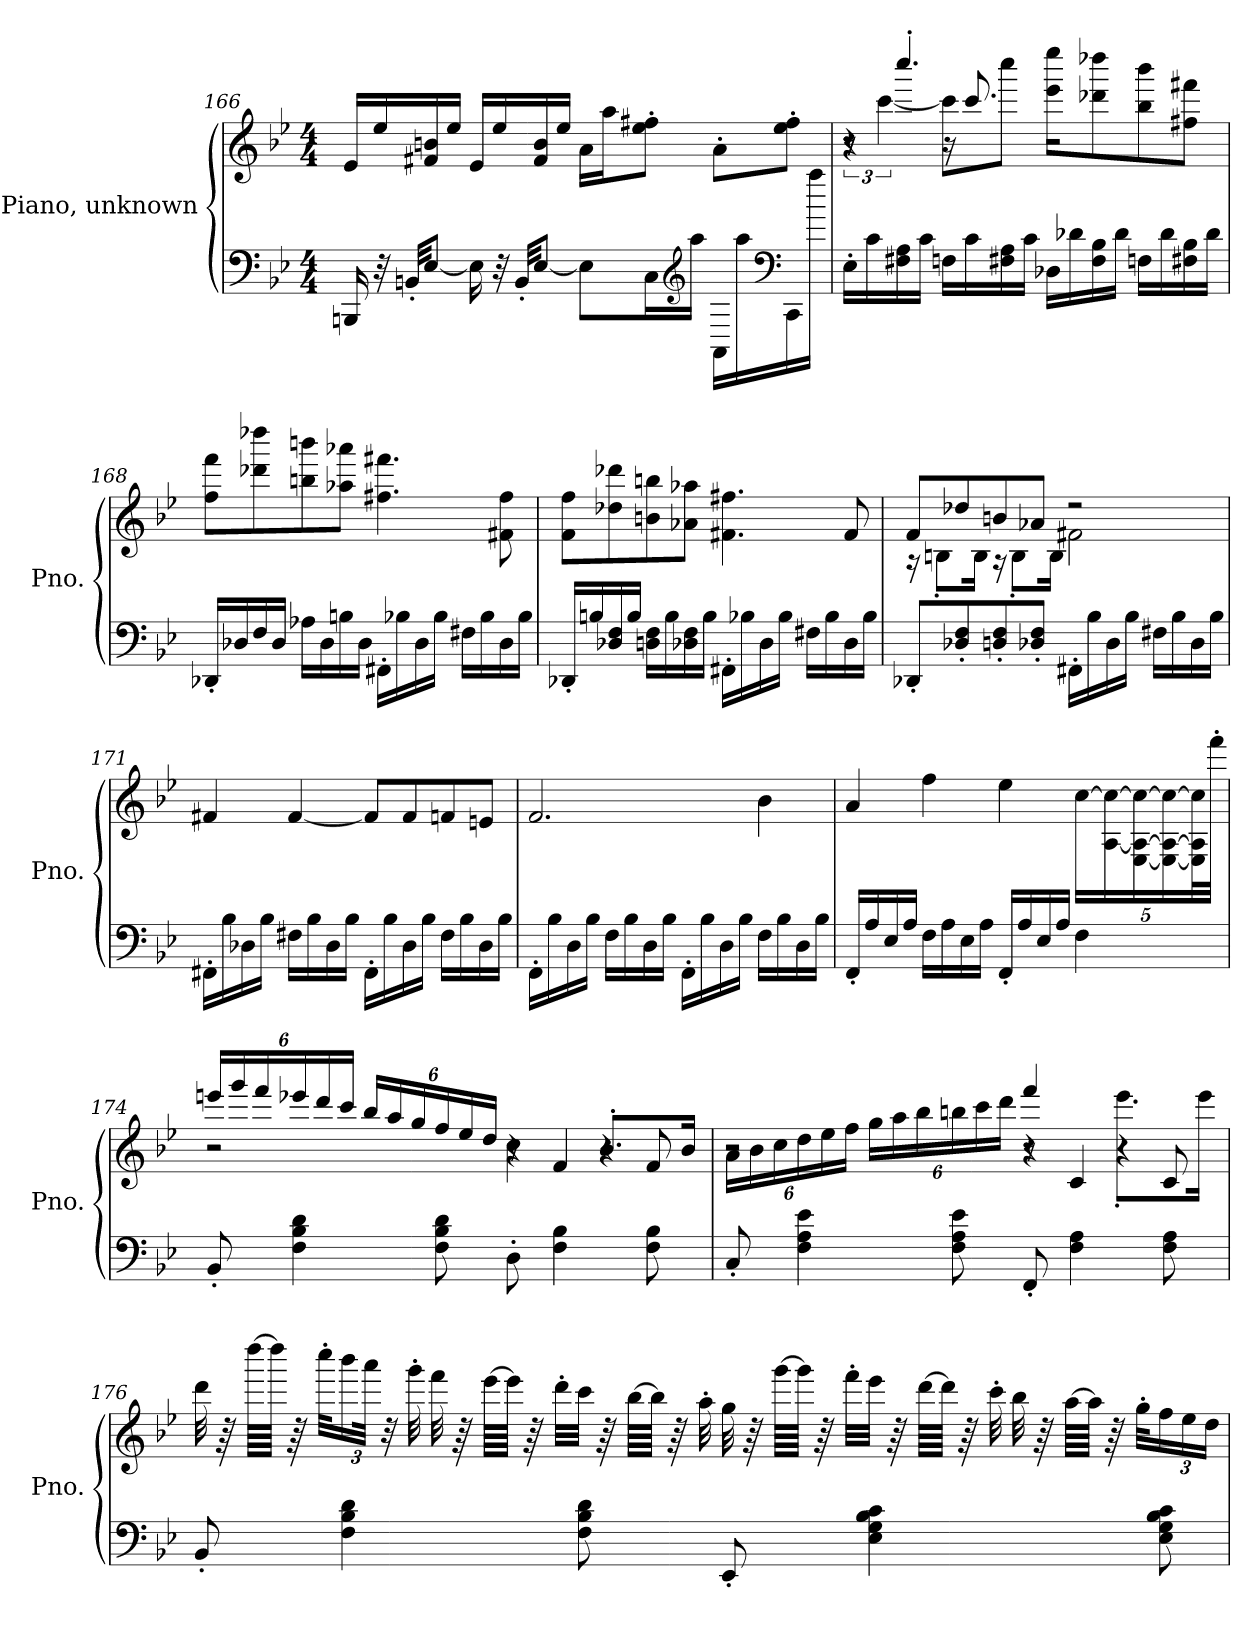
**kern	**kern
*part1	*part1
*staff2	*staff1
*I"Piano, unknown	*
*I'Pno.	*
!!LO:LB:g=z
*clefF4	*clefG2
*k[b-e-]	*k[b-e-]
*M4/4	*M4/4
=166	=166
16BBBn/	16e-/LL
32r	16ee-/
32BBn'/KKL	.
[8E-/J	16f#X/ 16bn/
.	16ee-/JJ
16E-\]	16e-/LL
32r	16ee-/
32BB'/KKL	.
[8E-/J	16f#/ 16b/
.	16ee-/JJ
8E-\L]	16a\LL
.	16aa\J
16C\L	8ee-\' 8ff#X\'J
*clefG2	*
16aa\JJ	.
16AA\LL	8a'\L
16aa\	.
*clefF4	*
16CC\	8ee-\' 8ff#\'J
16aa\JJ	.
!!LO:LB:g=z
=167	=167
*	*^
*	*	*^
16E-'\LL	8r	12r	4r
16c\	.	.	.
.	.	[6ccc\	.
16F#X\ 16A\	4.cccc'/	.	.
16c\JJ	.	.	.
16Fn\LL	.	8ccc\L]	16r
16c\	.	.	8.ccc/
16F#X\ 16A\	.	8cccc\J	.
16c\JJ	.	.	.
16D-X\LL	2r	8eee-\ 8eeee-\L	2r
16d-X\	.	.	.
16F#\ 16B-\	.	8ddd-X\ 8dddd-X\	.
16d-\JJ	.	.	.
16Fn\LL	.	8bb-\ 8bbb-\	.
16d-\	.	.	.
16F#X\ 16B-\	.	8ff#X\ 8fff#X\J	.
16d-\JJ	.	.	.
*	*v	*v	*v
=168	=168
16DD-X'/LL	8ff\ 8fff\L
16D-X/	.
16F/	8ddd-X\ 8dddd-X\
16D-/JJ	.
16A-X\LL	8bbn\ 8bbbn\
16D-\	.
16Bn\	8aa-X\ 8aaa-X\J
16D-\JJ	.
16FF#X'\LL	4.ff#X\ 4.fff#X\
16B-X\	.
16D-\	.
16B-\JJ	.
16F#X\LL	.
16B-\	.
16D-\	8f#X\ 8ff#\
16B-\JJ	.
!!LO:LB:g=z
=169	=169
16DD-X'/LL	8f\ 8ff\L
16Bn/	.
16D-X/ 16F/	8dd-X\ 8ddd-X\
16B/JJ	.
16Dn\ 16F\LL	8bn\ 8bbn\
16B\	.
16D-X\ 16F\	8a-X\ 8aa-X\J
16B\JJ	.
16FF#X'\LL	4.f#X\ 4.ff#X\
16B-X\	.
16D-\	.
16B-\JJ	.
16F#X\LL	.
16B-\	.
16D-\	8f#/
16B-\JJ	.
=170	=170
*	*^
8DD-X'/L	8f/L	16r
.	.	8Bn'\L
8D-X/' 8F/'	8dd-X/	.
.	.	16B\Jk
8Dn/' 8F/'	8bn/	16r
.	.	8B'\L
8D-X/' 8F/'J	8a-X/J	.
.	.	16B\Jk
16FF#X'\LL	2r	2f#X\
16B-\	.	.
16D-\	.	.
16B-\JJ	.	.
16F#X\LL	.	.
16B-\	.	.
16D-\	.	.
16B-\JJ	.	.
*	*v	*v
!!LO:LB:g=z
=171	=171
16FF#X'\LL	4f#X/
16B-\	.
16D-X\	.
16B-\JJ	.
16F#X\LL	[4f#/
16B-\	.
16D-\	.
16B-\JJ	.
16FF#'\LL	8f#/L]
16B-\	.
16D-\	8f#/
16B-\JJ	.
16F#\LL	8fn/
16B-\	.
16D-\	8en/J
16B-\JJ	.
=172	=172
16FF'\LL	2.f/
16B-\	.
16D\	.
16B-\JJ	.
16F\LL	.
16B-\	.
16D\	.
16B-\JJ	.
16FF'\LL	.
16B-\	.
16D\	.
16B-\JJ	.
16F\LL	4b-\
16B-\	.
16D\	.
16B-\JJ	.
!!LO:LB:g=z
=173	=173
16FF'/LL	4a/
16A/	.
16E-/	.
16A/JJ	.
16F\LL	4ff\
16A\	.
16E-\	.
16A\JJ	.
16FF'/LL	4ee-\
16A/	.
16E-/	.
16A/JJ	.
*	*Xbrackettup
4F\	[20cc\LL
.	[20A\ 20cc\_
.	[20E-\ 20A\_ 20cc\_
.	20E-\_ 20A\_ 20cc\_
.	40E-\] 40A\] 40cc\]L
.	40fff'\JJJ
=174	=174
*	*^
*	*	*^
8BB-'/	24eeen/LL	2r	2r
.	24ggg/	.	.
.	24fff/	.	.
4F\ 4B-\ 4d\	24eee-X/	.	.
.	24ddd/	.	.
.	24ccc/JJ	.	.
.	24bb-/LL	.	.
.	24aa/	.	.
.	24gg/	.	.
8F\ 8B-\ 8d\	24ff/	.	.
.	24ee-/	.	.
.	24dd/JJ	.	.
8D'\	4r	4cc\	8r
4F\ 4B-\	.	.	4f/
.	8.b-'/L	4r	.
8F\ 8B-\	.	.	8f/
.	16b-/Jk	.	.
!!LO:PB:g=z	!!	!!
=175	=175	=175	=175
8C'/	2r	24a\LL	2r
.	.	24b-\	.
.	.	24cc\	.
4F\ 4A\ 4e-\	.	24dd\	.
.	.	24ee-\	.
.	.	24ff\JJ	.
.	.	24gg\LL	.
.	.	24aa\	.
.	.	24bb-\	.
8F\ 8A\ 8e-\	.	24bbn\	.
.	.	24ccc\	.
.	.	24ddd\JJ	.
8FF'/	4fff/	4r	8r
4F\ 4A\	.	.	4c/
.	4r	8.eee-'\L	.
8F\ 8A\	.	.	8c/
.	.	16eee-\Jk	.
*	*v	*v	*v
!!LO:LB:g=z
=176	=176
8BB-'/	32ddd\
.	64r
.	[64dddd\LLLL
.	64dddd\JJJJ]
.	64r
.	32cccc'\KLL
4F\ 4B-\ 4d\	24bbb-\
.	48aaa\JJk
.	32r
.	32ggg'\
.	32fff\
.	64r
.	[64eee-\LLLL
.	64eee-\JJJJ]
.	64r
.	32ddd'\LLL
8F\ 8B-\ 8d\	32ccc\JJJ
.	64r
.	[64bb-\LLLL
.	64bb-\JJJJ]
.	64r
.	32aa'\
8EE-'/	32gg\
.	64r
.	[64ggg\LLLL
.	64ggg\JJJJ]
.	64r
.	32fff'\LLL
4E-\ 4G\ 4B-\ 4c\	32eee-\JJJ
.	64r
.	[64ddd\LLLL
.	64ddd\JJJJ]
.	64r
.	32ccc'\
.	32bb-\
.	64r
.	[64aa\LLLL
.	64aa\JJJJ]
.	64r
.	32gg'\KLL
8E-\ 8G\ 8B-\ 8c\	24ff\
.	24ee-\
.	24dd\JJ
=	=
*-	*-
